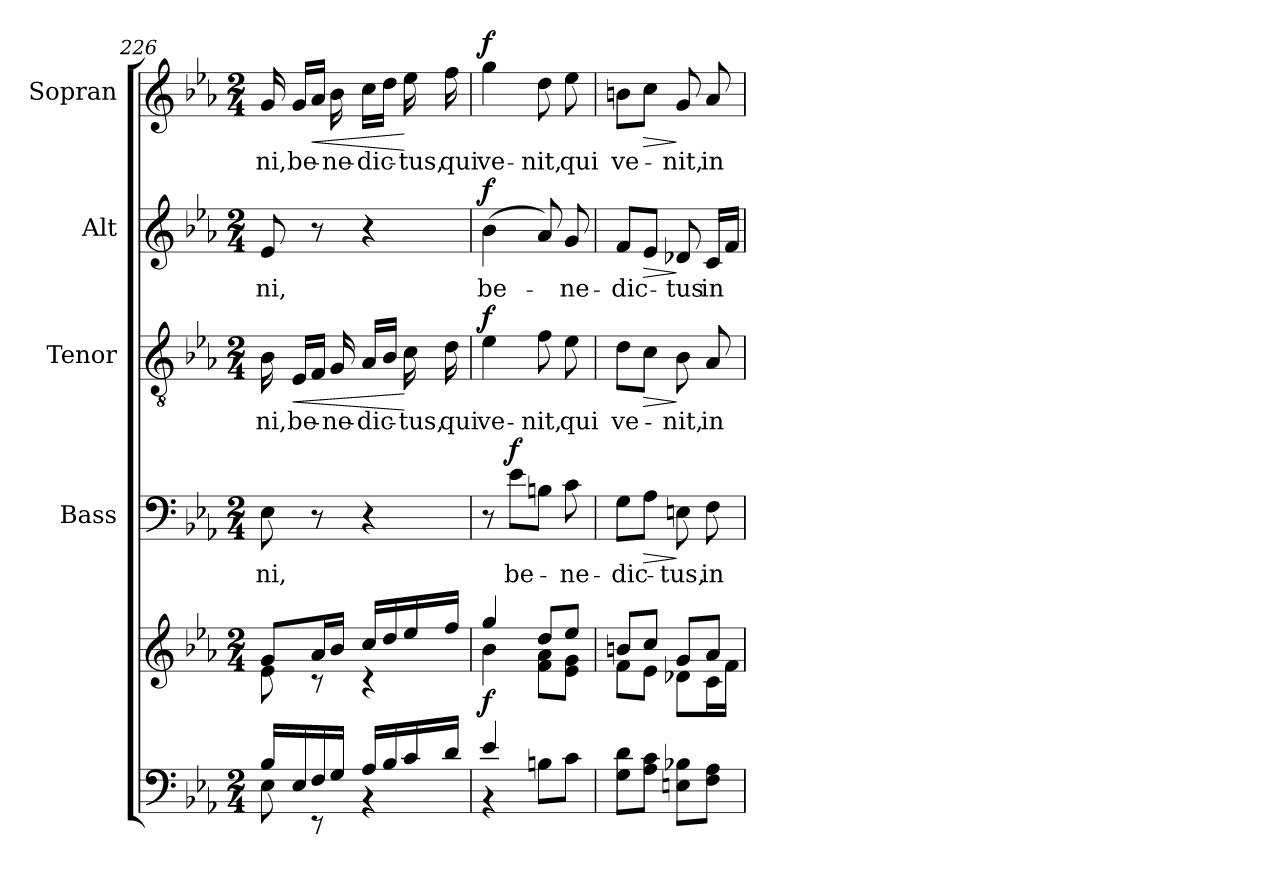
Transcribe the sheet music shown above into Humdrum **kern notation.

**kern	**kern	**dynam	**kern	**text	**dynam	**kern	**text	**dynam	**kern	**text	**dynam	**kern	**text	**dynam
*part5	*part5	*part5	*part4	*part4	*part4	*part3	*part3	*part3	*part2	*part2	*part2	*part1	*part1	*part1
*staff6	*staff5	*staff5/6	*staff4	*staff4	*staff4	*staff3	*staff3	*staff3	*staff2	*staff2	*staff2	*staff1	*staff1	*staff1
*	*	*	*I"Bass	*	*	*I"Tenor	*	*	*I"Alt	*	*	*I"Sopran	*	*
*	*	*	*I'B.	*	*	*I'T.	*	*	*I'A.	*	*	*I'S.	*	*
*clefF4	*clefG2	*	*clefF4	*	*	*clefGv2	*	*	*clefG2	*	*	*clefG2	*	*
*k[b-e-a-]	*k[b-e-a-]	*	*k[b-e-a-]	*	*	*k[b-e-a-]	*	*	*k[b-e-a-]	*	*	*k[b-e-a-]	*	*
*E-:	*E-:	*	*E-:	*	*	*E-:	*	*	*E-:	*	*	*E-:	*	*
*M2/4	*M2/4	*	*M2/4	*	*	*M2/4	*	*	*M2/4	*	*	*M2/4	*	*
=226	=226	=226	=226	=226	=226	=226	=226	=226	=226	=226	=226	=226	=226	=226
*^	*^	*	*	*	*	*	*	*	*	*	*	*	*	*
!	!	!	!	!	!	!LO:LY:b	!	!	!LO:LY:b	!	!	!LO:LY:b	!	!	!LO:LY:b	!
16B-/LL	8E-\	8g/L	8e-\	.	8E-\	-ni,	.	16B-\	-ni,	.	8e-/	-ni,	.	16g/	-ni,	.
!	!	!	!	!	!	!	!	!	!LO:LY:b	!LO:HP:b	!	!	!	!	!LO:LY:b	!
16E-/	.	.	.	.	.	.	.	16E-/LL	be-	<	.	.	.	16g/LL	be-	.
!	!	!	!	!	!	!	!	!	!	!	!	!	!	!	!	!LO:HP:b
16F/	8rEE	16a-/L	8rc	.	8r	.	.	16F/JJ	.	.	8r	.	.	16a-/JJ	.	<
!	!	!	!	!	!	!	!	!	!LO:LY:b	!	!	!	!	!	!LO:LY:b	!
16G/JJ	.	16b-/JJ	.	.	.	.	.	16G/	-ne-	.	.	.	.	16b-\	-ne-	.
!	!	!	!	!	!	!	!	!	!LO:LY:b	!	!	!	!	!	!LO:LY:b	!
16A-/LL	4rAA	16cc/LL	4rc	.	4r	.	.	16A-/LL	-dic-	.	4r	.	.	16cc\LL	-dic-	.
16B-/	.	16dd/	.	.	.	.	.	16B-/JJ	.	.	.	.	.	16dd\JJ	.	.
!	!	!	!	!	!	!	!	!	!LO:LY:b	!	!	!	!	!	!LO:LY:b	!
16c/	.	16ee-/	.	.	.	.	.	16c\	-tus,	[	.	.	.	16ee-\	-tus,	[
!	!	!	!	!	!	!	!	!	!LO:LY:b	!	!	!	!	!	!LO:LY:b	!
16d/JJ	.	16ff/JJ	.	.	.	.	.	16d\	qui	.	.	.	.	16ff\	qui	.
!!LO:PB:g=z
=227	=227	=227	=227	=227	=227	=227	=227	=227	=227	=227	=227	=227	=227	=227	=227	=227
!	!	!	!	!LO:DY:b	!	!	!	!	!LO:LY:b	!LO:DY:a	!	!LO:LY:b	!LO:DY:a	!	!LO:LY:b	!LO:DY:a
4e-/	4r	4gg/	4b-\	f	8r	.	.	4e-\	ve-	f	(>4b-\	be-	f	4gg\	ve-	f
!	!	!	!	!	!	!LO:LY:b	!LO:DY:a	!	!	!	!	!	!	!	!	!
.	.	.	.	.	8e-\L	be-	f	.	.	.	.	.	.	.	.	.
!	!	!	!	!	!	!	!	!	!LO:LY:b	!	!	!	!	!	!LO:LY:b	!
4ryy	8Bn\L	8dd/L	8f\ 8a-\L	.	8Bn\J	.	.	8f\	-nit,	.	8a-/)	.	.	8dd\	-nit,	.
!	!	!	!	!	!	!LO:LY:b	!	!	!LO:LY:b	!	!	!LO:LY:b	!	!	!LO:LY:b	!
.	8c\J	8ee-/J	8e-\ 8g\J	.	8c\	-ne-	.	8e-\	qui	.	8g/	-ne-	.	8ee-\	qui	.
=228	=228	=228	=228	=228	=228	=228	=228	=228	=228	=228	=228	=228	=228	=228	=228	=228
!	!	!	!	!	!	!LO:LY:b	!	!	!LO:LY:b	!	!	!LO:LY:b	!	!	!LO:LY:b	!
*v	*v	*	*	*	*	*	*	*	*	*	*	*	*	*	*	*
8G\ 8d\L	8bn/L	8f\L	.	8G\L	-dic-	.	8d\L	ve-	.	8f/L	-dic-	.	8bn\L	ve-	.
!	!	!	!	!	!	!LO:HP:b	!	!	!LO:HP:b	!	!	!LO:HP:b	!	!	!LO:HP:b
8A-\ 8c\J	8cc/J	8e-\J	.	8A-\J	.	>	8c\J	.	>	8e-/J	.	>	8cc\J	.	>
!	!	!	!	!	!LO:LY:b	!	!	!LO:LY:b	!	!	!LO:LY:b	!	!	!LO:LY:b	!
8En\ 8B-X\L	8g/L	8d-X\L	.	8En\	-tus,	]	8B-\	-nit,	]	8d-X/	-tus	]	8g/	-nit,	]
!	!	!	!	!	!LO:LY:b	!	!	!LO:LY:b	!	!	!LO:LY:b	!	!	!LO:LY:b	!
8F\ 8A-\J	8a-/J	16c\L	.	8F\	in	.	8A-/	in	.	16c/LL	in	.	8a-/	in	.
.	.	16f\JJ	.	.	.	.	.	.	.	16f/JJ	.	.	.	.	.
*	*v	*v	*	*	*	*	*	*	*	*	*	*	*	*	*
=	=	=	=	=	=	=	=	=	=	=	=	=	=	=
*-	*-	*-	*-	*-	*-	*-	*-	*-	*-	*-	*-	*-	*-	*-
